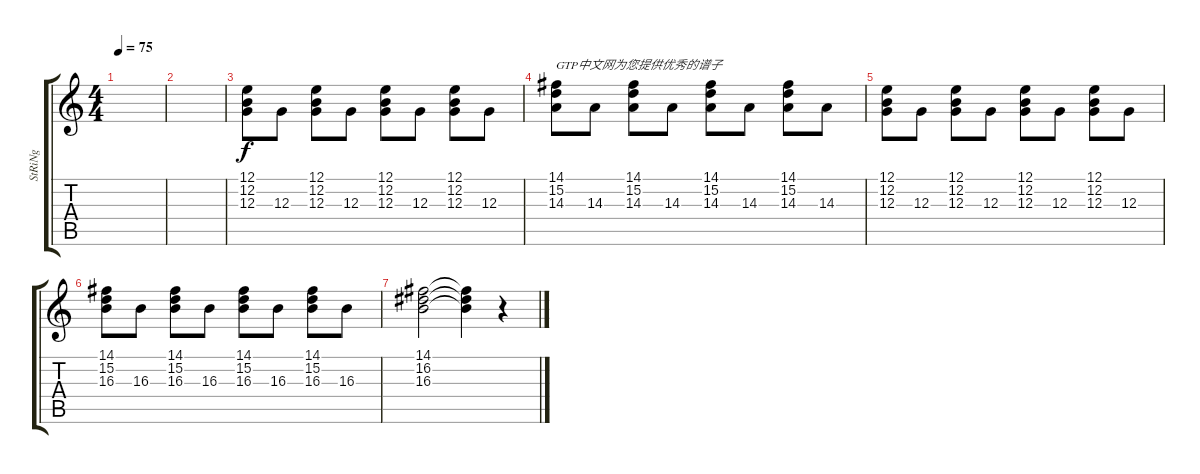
\track ("StRiNg" "StRiNg") {instrument stringensemble1}
\staff {score tabs}
\tuning (E4 B3 G3 D3 A2 E2) {hide}
\ts (4 4)
\tempo 75
\clef g2
\ks c
|
|
(12.1 12.2 12.3).8 12.3.8 (12.1 12.2 12.3).8 12.3.8 (12.1 12.2 12.3).8 12.3.8 (12.1 12.2 12.3).8 12.3.8 |
(14.1 15.2 14.3).8{txt "GTP中文网为您提供优秀的谱子"} 14.3.8 (14.1 15.2 14.3).8 14.3.8 (14.1 15.2 14.3).8 14.3.8 (14.1 15.2 14.3).8 14.3.8 |
(12.1 12.2 12.3).8 12.3.8 (12.1 12.2 12.3).8 12.3.8 (12.1 12.2 12.3).8 12.3.8 (12.1 12.2 12.3).8 12.3.8 |
(14.1 15.2 16.3).8 16.3.8 (14.1 15.2 16.3).8 16.3.8 (14.1 15.2 16.3).8 16.3.8 (14.1 15.2 16.3).8 16.3.8 |
(14.1 16.2 16.3).2 (14.1{t} 16.2{t} 16.3{t}).4 r.4
